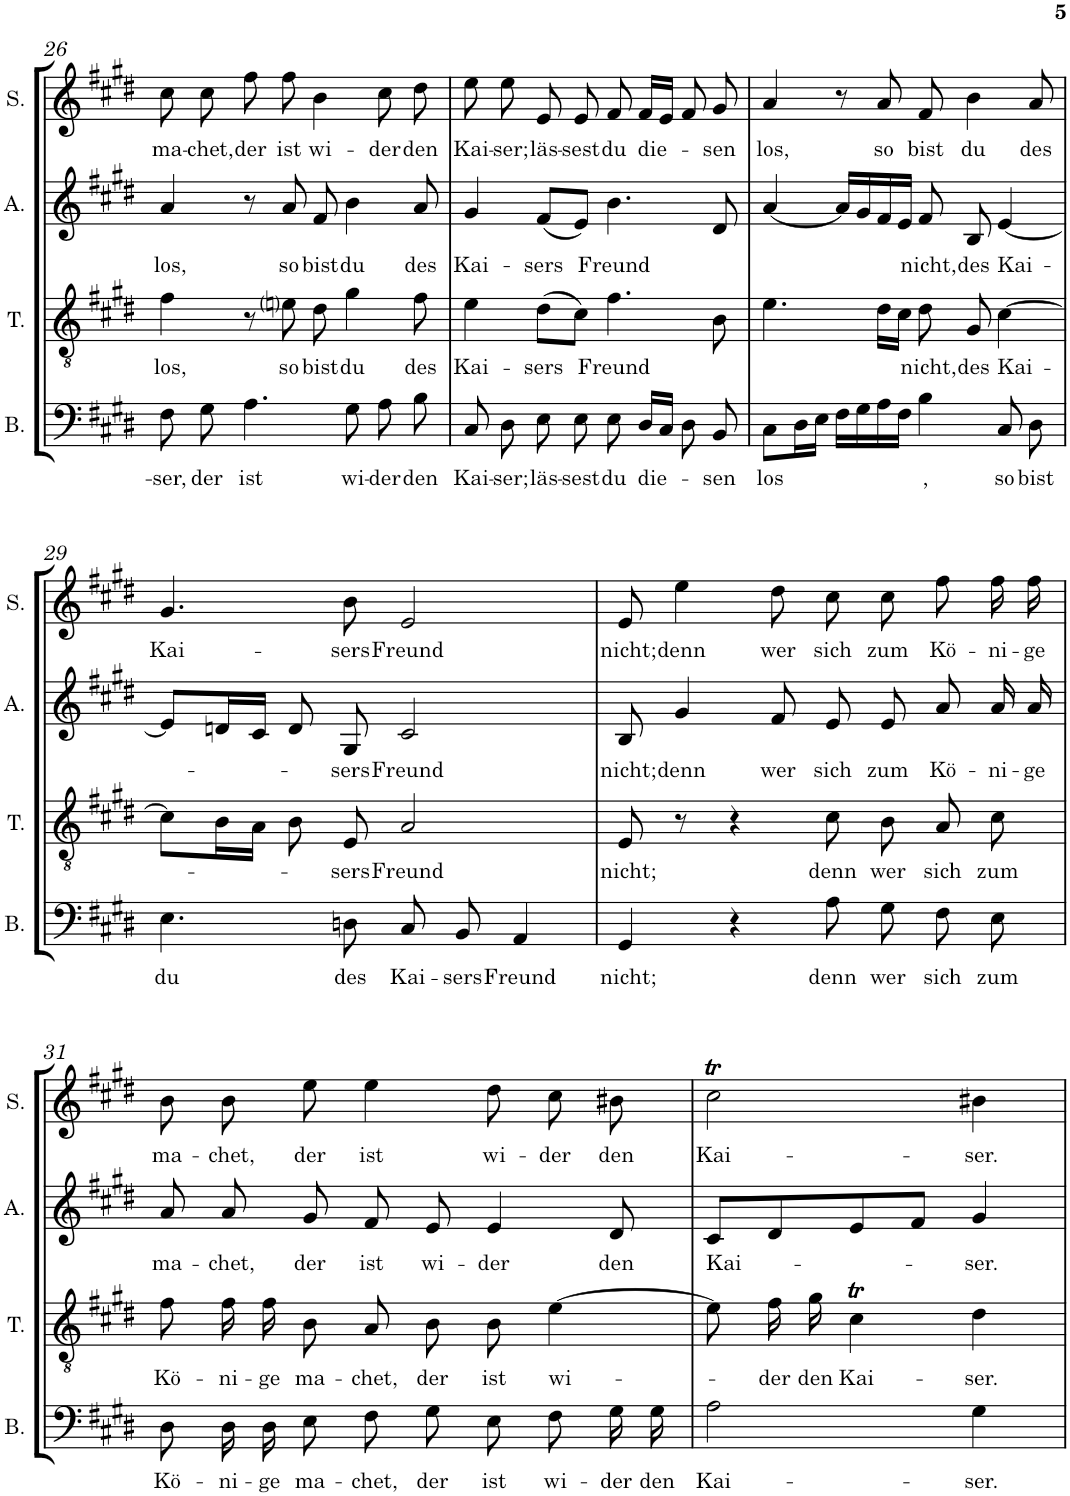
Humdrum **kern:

**kern	**text	**kern	**text	**kern	**text	**kern	**text
*part4	*part4	*part3	*part3	*part2	*part2	*part1	*part1
*staff4	*staff4	*staff3	*staff3	*staff2	*staff2	*staff1	*staff1
*I"Baß	*	*I"Tenor	*	*I"Alt	*	*I"Sopran	*
*I'B.	*	*I'T.	*	*I'A.	*	*I'S.	*
!!LO:PB:g=z
*clefF4	*	*clefGv2	*	*clefG2	*	*clefG2	*
*k[f#c#g#d#]	*	*k[f#c#g#d#]	*	*k[f#c#g#d#]	*	*k[f#c#g#d#]	*
*E:	*	*E:	*	*E:	*	*E:	*
*M4/4	*	*M4/4	*	*M4/4	*	*M4/4	*
=26	=26	=26	=26	=26	=26	=26	=26
!	!LO:LY:b	!	!LO:LY:b	!	!LO:LY:b	!	!LO:LY:b
8F#\	-ser,	4f#\	los,	4a/	los,	8cc#\	ma-
!	!LO:LY:b	!	!	!	!	!	!LO:LY:b
8G#\	der	.	.	.	.	8cc#\	-chet,
!	!LO:LY:b	!	!	!	!	!	!LO:LY:b
4.A\	ist	8r	.	8r	.	8ff#\	der
!	!	!	!LO:LY:b	!	!LO:LY:b	!	!LO:LY:b
.	.	8eni\	so	8a/	so	8ff#\	ist
!	!	!	!LO:LY:b	!	!LO:LY:b	!	!LO:LY:b
.	.	8d#\	bist	8f#/	bist	4b\	wi-
!	!LO:LY:b	!	!LO:LY:b	!	!LO:LY:b	!	!
8G#\	wi-	4g#\	du	4b\	du	.	.
!	!LO:LY:b	!	!	!	!	!	!LO:LY:b
8A\	-der	.	.	.	.	8cc#\	-der
!	!LO:LY:b	!	!LO:LY:b	!	!LO:LY:b	!	!LO:LY:b
8B\	den	8f#\	des	8a/	des	8dd#\	den
=27	=27	=27	=27	=27	=27	=27	=27
!	!LO:LY:b	!	!LO:LY:b	!	!LO:LY:b	!	!LO:LY:b
8C#/	Kai-	4e\	Kai-	4g#/	Kai-	8ee\	Kai-
!	!LO:LY:b	!	!	!	!	!	!LO:LY:b
8D#\	-ser;	.	.	.	.	8ee\	-ser;
!	!LO:LY:b	!	!LO:LY:b	!	!LO:LY:b	!	!LO:LY:b
8E\	läs-	(>8d#\L	-sers	(<8f#/L	-sers	8e/	läs-
!	!LO:LY:b	!	!	!	!	!	!LO:LY:b
8E\	-sest	8c#\J)	.	8e/J)	.	8e/	-sest
!	!LO:LY:b	!	!LO:LY:b	!	!LO:LY:b	!	!LO:LY:b
8E\	du	4.f#\	Freund	4.b\	Freund	8f#/	du
!	!LO:LY:b	!	!	!	!	!	!LO:LY:b
16D#/LL	die-	.	.	.	.	16f#/LL	die-
16C#/JJ	.	.	.	.	.	16e/JJ	.
8D#\	.	.	.	.	.	8f#/	.
!	!LO:LY:b	!	!	!	!	!	!LO:LY:b
8BB/	-sen	8B\	.	8d#/	.	8g#/	-sen
=28	=28	=28	=28	=28	=28	=28	=28
!	!LO:LY:b	!	!	!	!	!	!LO:LY:b
8C#\L	los	4.e\	.	[4a/	.	4a/	los,
16D#\L	.	.	.	.	.	.	.
16E\JJ	.	.	.	.	.	.	.
16F#\LL	.	.	.	16a/LL]	.	8r	.
16G#\	.	.	.	16g#/	.	.	.
!	!	!	!	!	!	!	!LO:LY:b
16A\	.	16d#\LL	.	16f#/	.	8a/	so
16F#\JJ	.	16c#\JJ	.	16e/JJ	.	.	.
!	!LO:LY:b	!	!LO:LY:b	!	!LO:LY:b	!	!LO:LY:b
4B\	,	8d#\	nicht,	8f#/	nicht,	8f#/	bist
!	!	!	!LO:LY:b	!	!LO:LY:b	!	!LO:LY:b
.	.	8G#/	des	8B/	des	4b\	du
!	!LO:LY:b	!	!LO:LY:b	!	!LO:LY:b	!	!
8C#/	so	[4c#\	Kai-	[4e/	Kai-	.	.
!	!LO:LY:b	!	!	!	!	!	!LO:LY:b
8D#\	bist	.	.	.	.	8a/	des
!!LO:LB:g=z
=29	=29	=29	=29	=29	=29	=29	=29
!	!LO:LY:b	!	!	!	!	!	!LO:LY:b
4.E\	du	8c#\L]	.	8e/L]	.	4.g#/	Kai-
.	.	16B\L	.	16dn/L	.	.	.
.	.	16A\JJ	.	16c#/JJ	.	.	.
.	.	8B\	.	8d/	.	.	.
!	!LO:LY:b	!	!LO:LY:b	!	!LO:LY:b	!	!LO:LY:b
8Dn\	des	8E/	-sers	8G#/	-sers	8b\	-sers
!	!LO:LY:b	!	!LO:LY:b	!	!LO:LY:b	!	!LO:LY:b
8C#/	Kai-	2A/	Freund	2c#/	Freund	2e/	Freund
!	!LO:LY:b	!	!	!	!	!	!
8BB/	-sers	.	.	.	.	.	.
!	!LO:LY:b	!	!	!	!	!	!
4AA/	Freund	.	.	.	.	.	.
=30	=30	=30	=30	=30	=30	=30	=30
!	!LO:LY:b	!	!LO:LY:b	!	!LO:LY:b	!	!LO:LY:b
4GG#/	nicht;	8E/	nicht;	8B/	nicht;	8e/	nicht;
!	!	!	!	!	!LO:LY:b	!	!LO:LY:b
.	.	8r	.	4g#/	denn	4ee\	denn
4r	.	4r	.	.	.	.	.
!	!	!	!	!	!LO:LY:b	!	!LO:LY:b
.	.	.	.	8f#/	wer	8dd#\	wer
!	!LO:LY:b	!	!LO:LY:b	!	!LO:LY:b	!	!LO:LY:b
8A\	denn	8c#\	denn	8e/	sich	8cc#\	sich
!	!LO:LY:b	!	!LO:LY:b	!	!LO:LY:b	!	!LO:LY:b
8G#\	wer	8B\	wer	8e/	zum	8cc#\	zum
!	!LO:LY:b	!	!LO:LY:b	!	!LO:LY:b	!	!LO:LY:b
8F#\	sich	8A/	sich	8a/	Kö-	8ff#\	Kö-
!	!LO:LY:b	!	!LO:LY:b	!	!LO:LY:b	!	!LO:LY:b
8E\	zum	8c#\	zum	16a/	-ni-	16ff#\	-ni-
!	!	!	!	!	!LO:LY:b	!	!LO:LY:b
.	.	.	.	16a/	-ge	16ff#\	-ge
!!LO:LB:g=z
=31	=31	=31	=31	=31	=31	=31	=31
!	!LO:LY:b	!	!LO:LY:b	!	!LO:LY:b	!	!LO:LY:b
8D#\	Kö-	8f#\	Kö-	8a/	ma-	8b\	ma-
!	!LO:LY:b	!	!LO:LY:b	!	!LO:LY:b	!	!LO:LY:b
16D#\	-ni-	16f#\	-ni-	8a/	-chet,	8b\	-chet,
!	!LO:LY:b	!	!LO:LY:b	!	!	!	!
16D#\	-ge	16f#\	-ge	.	.	.	.
!	!LO:LY:b	!	!LO:LY:b	!	!LO:LY:b	!	!LO:LY:b
8E\	ma-	8B\	ma-	8g#/	der	8ee\	der
!	!LO:LY:b	!	!LO:LY:b	!	!LO:LY:b	!	!LO:LY:b
8F#\	-chet,	8A/	-chet,	8f#/	ist	4ee\	ist
!	!LO:LY:b	!	!LO:LY:b	!	!LO:LY:b	!	!
8G#\	der	8B\	der	8e/	wi-	.	.
!	!LO:LY:b	!	!LO:LY:b	!	!LO:LY:b	!	!LO:LY:b
8E\	ist	8B\	ist	4e/	-der	8dd#\	wi-
!	!LO:LY:b	!	!LO:LY:b	!	!	!	!LO:LY:b
8F#\	wi-	[4e\	wi-	.	.	8cc#\	-der
!	!LO:LY:b	!	!	!	!LO:LY:b	!	!LO:LY:b
16G#\	-der	.	.	8d#/	den	8b#X\	den
!	!LO:LY:b	!	!	!	!	!	!
16G#\	den	.	.	.	.	.	.
=32	=32	=32	=32	=32	=32	=32	=32
!	!LO:LY:b	!	!	!	!LO:LY:b	!	!LO:LY:b
2A\	Kai-	8e\]	.	8c#/L	Kai-	2cc#T\	Kai-
!	!	!	!LO:LY:b	!	!	!	!
.	.	16f#\	-der	8d#/	.	.	.
!	!	!	!LO:LY:b	!	!	!	!
.	.	16g#\	den	.	.	.	.
!	!	!	!LO:LY:b	!	!	!	!
.	.	4c#T\	Kai-	8e/	.	.	.
.	.	.	.	8f#/J	.	.	.
!	!LO:LY:b	!	!LO:LY:b	!	!LO:LY:b	!	!LO:LY:b
4G#\	-ser.	4d#\	-ser.	4g#/	-ser.	4b#X\	-ser.
=	=	=	=	=	=	=	=
*-	*-	*-	*-	*-	*-	*-	*-
